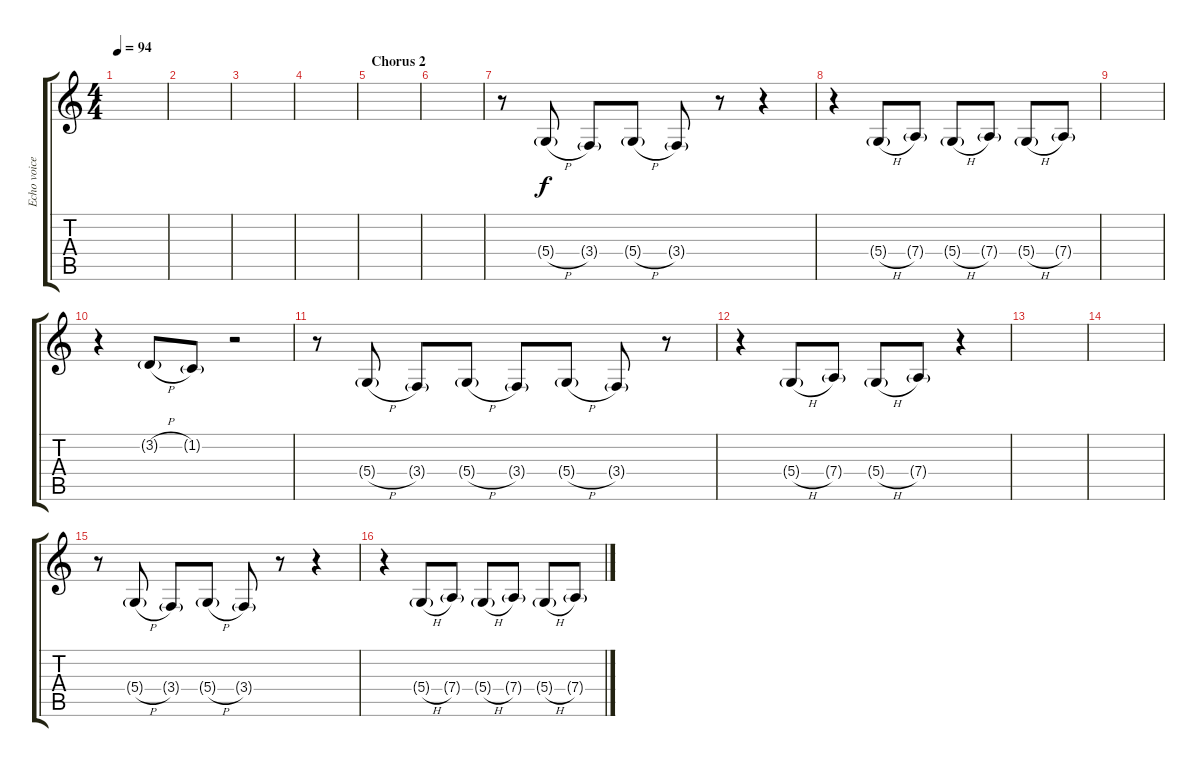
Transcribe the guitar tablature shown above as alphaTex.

\track ("Echo voice/Violin" "Echo voice") {instrument clarinet}
\staff {score tabs}
\tuning (E4 B3 G3 D3 A2 E2) {hide}
\ts (4 4)
\tempo 94
\clef g2
\ks c
|
|
|
|
\section ("" "Chorus 2")
|
|
r.8 5.4{h g}.8 3.4{g}.8 5.4{h g}.8 3.4{g}.8 r.8 r.4 |
r.4 5.4{h g}.8 7.4{g}.8 5.4{h g}.8 7.4{g}.8 5.4{h g}.8 7.4{g}.8 |
|
r.4 3.2{h g}.8 1.2{g}.8 r.2 |
r.8 5.4{h g}.8 3.4{g}.8 5.4{h g}.8 3.4{g}.8 5.4{h g}.8 3.4{g}.8 r.8 |
r.4 5.4{h g}.8{instrument clarinet} 7.4{g}.8 5.4{h g}.8 7.4{g}.8 r.4 |
|
|
r.8 5.4{h g}.8 3.4{g}.8 5.4{h g}.8 3.4{g}.8 r.8 r.4 |
r.4 5.4{h g}.8 7.4{g}.8 5.4{h g}.8 7.4{g}.8 5.4{h g}.8 7.4{g}.8
